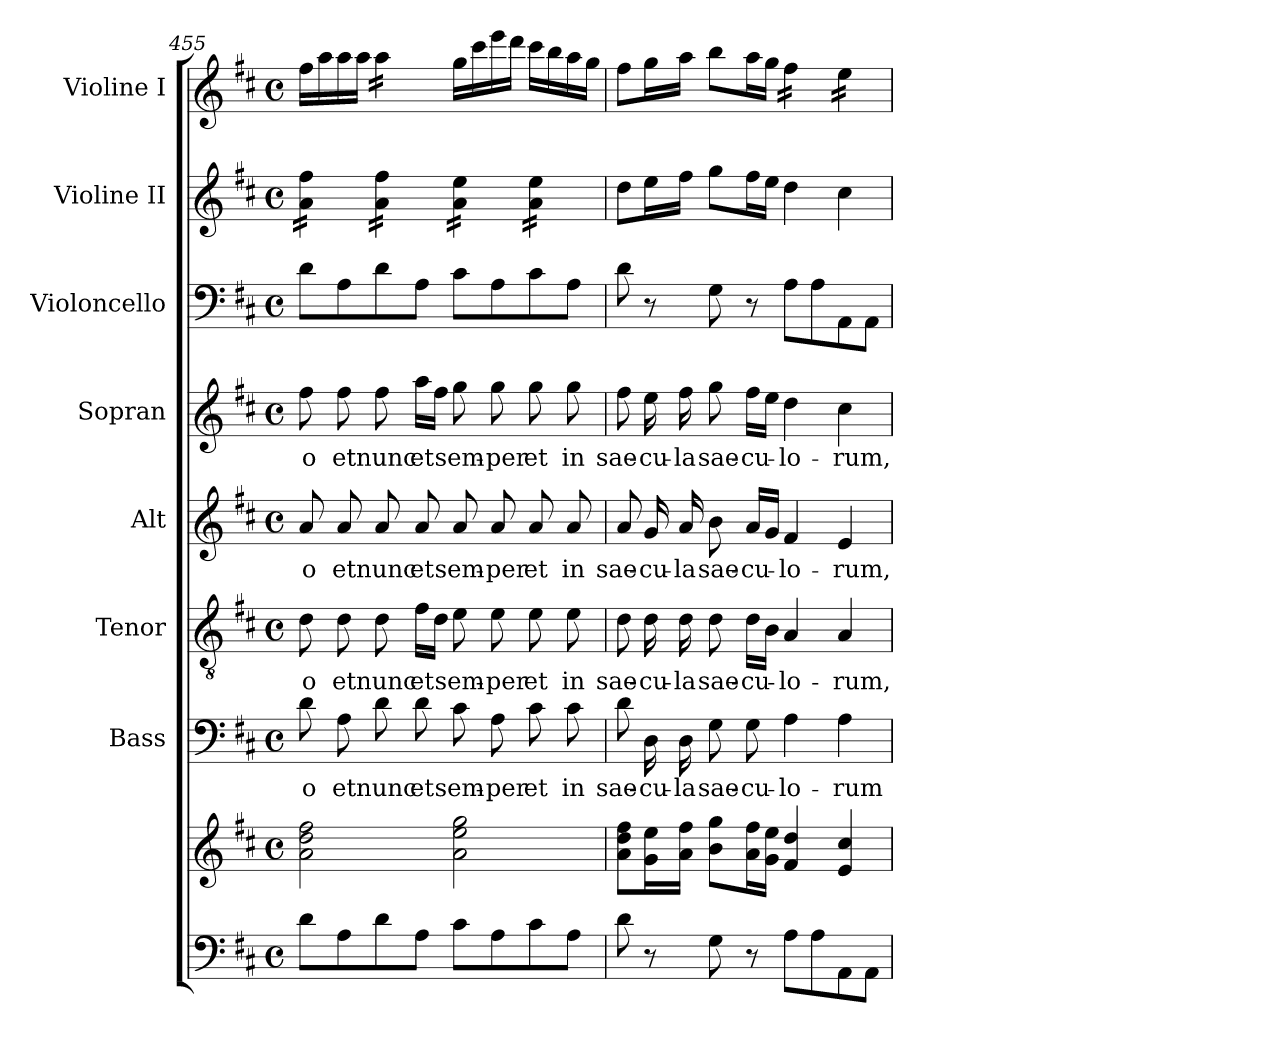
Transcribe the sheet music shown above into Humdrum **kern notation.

**kern	**kern	**kern	**text	**kern	**text	**kern	**text	**kern	**text	**kern	**kern	**kern
*part8	*part8	*part7	*part7	*part6	*part6	*part5	*part5	*part4	*part4	*part3	*part2	*part1
*staff9	*staff8	*staff7	*staff7	*staff6	*staff6	*staff5	*staff5	*staff4	*staff4	*staff3	*staff2	*staff1
*	*	*I"Bass	*	*I"Tenor	*	*I"Alt	*	*I"Sopran	*	*I"Violoncello	*I"Violine II	*I"Violine I
*	*	*I'B.	*	*I'T.	*	*I'A.	*	*I'S.	*	*I'Vc.	*I'Vl. II	*I'Vl. I
!!LO:PB:g=z
*clefF4	*clefG2	*clefF4	*	*clefGv2	*	*clefG2	*	*clefG2	*	*clefF4	*clefG2	*clefG2
*	*	*	*	*	*	*	*	*	*	*ITrd7c12	*	*
*k[f#c#]	*k[f#c#]	*k[f#c#]	*	*k[f#c#]	*	*k[f#c#]	*	*k[f#c#]	*	*k[f#c#]	*k[f#c#]	*k[f#c#]
*D:	*D:	*D:	*	*D:	*	*D:	*	*D:	*	*D:	*D:	*D:
*M4/4	*M4/4	*M4/4	*	*M4/4	*	*M4/4	*	*M4/4	*	*M4/4	*M4/4	*M4/4
*met(c)	*met(c)	*met(c)	*	*met(c)	*	*met(c)	*	*met(c)	*	*met(c)	*met(c)	*met(c)
=455	=455	=455	=455	=455	=455	=455	=455	=455	=455	=455	=455	=455
!	!	!	!LO:LY:b	!	!LO:LY:b	!	!LO:LY:b	!	!LO:LY:b	!	!	!
*	*	*	*	*	*	*	*	*	*	*	*tremolo	*
8d\L	2a\ 2dd\ 2ff#\	8d\	-o	8d\	-o	8a/	-o	8ff#\	-o	8D\L	16a\ 16ff#\LL	16ff#\LL
.	.	.	.	.	.	.	.	.	.	.	16a\ 16ff#\	16aa\
!	!	!	!LO:LY:b	!	!LO:LY:b	!	!LO:LY:b	!	!LO:LY:b	!	!	!
8A\	.	8A\	et	8d\	et	8a/	et	8ff#\	et	8AA\	16a\ 16ff#\	16aa\
.	.	.	.	.	.	.	.	.	.	.	16a\ 16ff#\JJ	16aa\JJ
!	!	!	!LO:LY:b	!	!LO:LY:b	!	!LO:LY:b	!	!LO:LY:b	!	!	!
*	*	*	*	*	*	*	*	*	*	*	*	*tremolo
8d\	.	8d\	nunc	8d\	nunc	8a/	nunc	8ff#\	nunc	8D\	16a\ 16ff#\LL	16aa\LL
.	.	.	.	.	.	.	.	.	.	.	16a\ 16ff#\	16aa\
!	!	!	!LO:LY:b	!	!LO:LY:b	!	!LO:LY:b	!	!LO:LY:b	!	!	!
8A\J	.	8d\	et	16f#\LL	et	8a/	et	16aa\LL	et	8AA\J	16a\ 16ff#\	16aa\
.	.	.	.	16d\JJ	.	.	.	16ff#\JJ	.	.	16a\ 16ff#\JJ	16aa\JJ
*	*	*	*	*	*	*	*	*	*	*	*	*Xtremolo
!	!	!	!LO:LY:b	!	!LO:LY:b	!	!LO:LY:b	!	!LO:LY:b	!	!	!
8c#\L	2a\ 2ee\ 2gg\	8c#\	sem-	8e\	sem-	8a/	sem-	8gg\	sem-	8C#\L	16a\ 16ee\LL	16gg\LL
.	.	.	.	.	.	.	.	.	.	.	16a\ 16ee\	16ccc#\
!	!	!	!LO:LY:b	!	!LO:LY:b	!	!LO:LY:b	!	!LO:LY:b	!	!	!
8A\	.	8A\	-per	8e\	-per	8a/	-per	8gg\	-per	8AA\	16a\ 16ee\	16eee\
.	.	.	.	.	.	.	.	.	.	.	16a\ 16ee\JJ	16ddd\JJ
!	!	!	!LO:LY:b	!	!LO:LY:b	!	!LO:LY:b	!	!LO:LY:b	!	!	!
8c#\	.	8c#\	et	8e\	et	8a/	et	8gg\	et	8C#\	16a\ 16ee\LL	16ccc#\LL
.	.	.	.	.	.	.	.	.	.	.	16a\ 16ee\	16bb\
!	!	!	!LO:LY:b	!	!LO:LY:b	!	!LO:LY:b	!	!LO:LY:b	!	!	!
8A\J	.	8c#\	in	8e\	in	8a/	in	8gg\	in	8AA\J	16a\ 16ee\	16aa\
.	.	.	.	.	.	.	.	.	.	.	16a\ 16ee\JJ	16gg\JJ
*	*	*	*	*	*	*	*	*	*	*	*Xtremolo	*
=456	=456	=456	=456	=456	=456	=456	=456	=456	=456	=456	=456	=456
!	!	!	!LO:LY:b	!	!LO:LY:b	!	!LO:LY:b	!	!LO:LY:b	!	!	!
8d\	8a\ 8dd\ 8ff#\L	8d\	sae-	8d\	sae-	8a/	sae-	8ff#\	sae-	8D\	8dd\L	8ff#\L
!	!	!	!LO:LY:b	!	!LO:LY:b	!	!LO:LY:b	!	!LO:LY:b	!	!	!
8r	16g\ 16ee\L	16D\	-cu-	16d\	-cu-	16g/	-cu-	16ee\	-cu-	8r	16ee\L	16gg\L
!	!	!	!LO:LY:b	!	!LO:LY:b	!	!LO:LY:b	!	!LO:LY:b	!	!	!
.	16a\ 16ff#\JJ	16D\	-la	16d\	-la	16a/	-la	16ff#\	-la	.	16ff#\JJ	16aa\JJ
!	!	!	!LO:LY:b	!	!LO:LY:b	!	!LO:LY:b	!	!LO:LY:b	!	!	!
8G\	8b\ 8gg\L	8G\	sae-	8d\	sae-	8b\	sae-	8gg\	sae-	8GG\	8gg\L	8bb\L
!	!	!	!LO:LY:b	!	!LO:LY:b	!	!LO:LY:b	!	!LO:LY:b	!	!	!
8r	16a\ 16ff#\L	8G\	-cu-	16d\LL	-cu-	16a/LL	-cu-	16ff#\LL	-cu-	8r	16ff#\L	16aa\L
.	16g\ 16ee\JJ	.	.	16B\JJ	.	16g/JJ	.	16ee\JJ	.	.	16ee\JJ	16gg\JJ
!	!	!	!LO:LY:b	!	!LO:LY:b	!	!LO:LY:b	!	!LO:LY:b	!	!	!
*	*	*	*	*	*	*	*	*	*	*	*	*tremolo
8A\L	4f#/ 4dd/	4A\	-lo-	4A/	-lo-	4f#/	-lo-	4dd\	-lo-	8AA\L	4dd\	16ff#\LL
.	.	.	.	.	.	.	.	.	.	.	.	16ff#\
8A\	.	.	.	.	.	.	.	.	.	8AA\	.	16ff#\
.	.	.	.	.	.	.	.	.	.	.	.	16ff#\JJ
!	!	!	!LO:LY:b	!	!LO:LY:b	!	!LO:LY:b	!	!LO:LY:b	!	!	!
8AA\	4e/ 4cc#/	4A\	-rum	4A/	-rum,	4e/	-rum,	4cc#\	-rum,	8AAA\	4cc#\	16ee\LL
.	.	.	.	.	.	.	.	.	.	.	.	16ee\
8AA\J	.	.	.	.	.	.	.	.	.	8AAA\J	.	16ee\
.	.	.	.	.	.	.	.	.	.	.	.	16ee\JJ
*	*	*	*	*	*	*	*	*	*	*	*	*Xtremolo
=	=	=	=	=	=	=	=	=	=	=	=	=
*-	*-	*-	*-	*-	*-	*-	*-	*-	*-	*-	*-	*-
